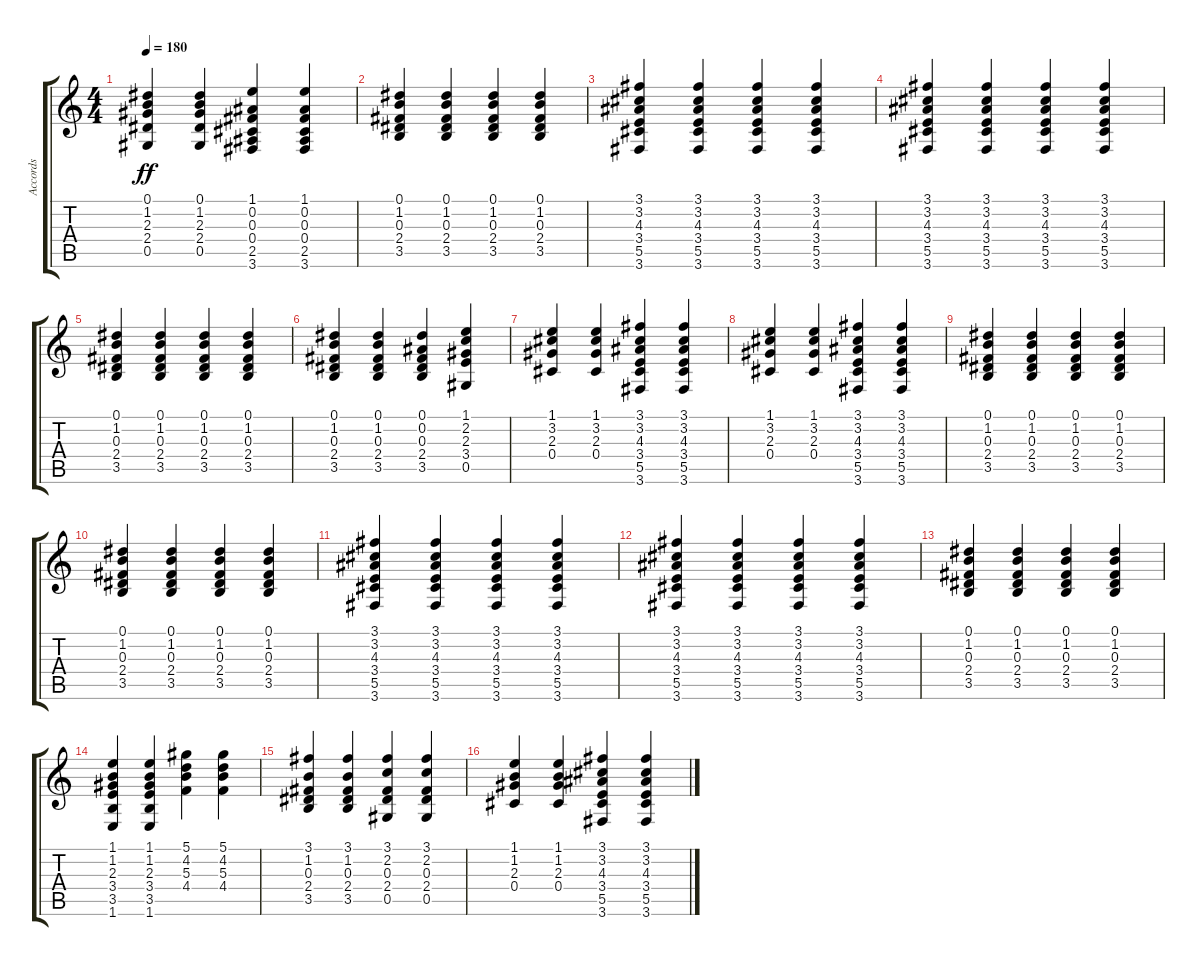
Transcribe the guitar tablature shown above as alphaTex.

\track ("Accords" "Accords") {instrument acousticguitarnylon}
\staff {score tabs}
\tuning (Eb4 Bb3 Gb3 Db3 Ab2 Eb2) {hide}
\ts (4 4)
\tempo 180
\clef g2
\ks c
(0.1 1.2 2.3 2.4 0.5).4{dy ff} (0.1 1.2 2.3 2.4 0.5).4 (1.1 0.2 0.3 0.4 2.5 3.6).4 (1.1 0.2 0.3 0.4 2.5 3.6).4 |
(0.1 1.2 0.3 2.4 3.5).4 (0.1 1.2 0.3 2.4 3.5).4 (0.1 1.2 0.3 2.4 3.5).4 (0.1 1.2 0.3 2.4 3.5).4 |
(3.1 3.2 4.3 3.4 5.5 3.6).4 (3.1 3.2 4.3 3.4 5.5 3.6).4 (3.1 3.2 4.3 3.4 5.5 3.6).4 (3.1 3.2 4.3 3.4 5.5 3.6).4 |
(3.1 3.2 4.3 3.4 5.5 3.6).4 (3.1 3.2 4.3 3.4 5.5 3.6).4 (3.1 3.2 4.3 3.4 5.5 3.6).4 (3.1 3.2 4.3 3.4 5.5 3.6).4 |
(0.1 1.2 0.3 2.4 3.5).4 (0.1 1.2 0.3 2.4 3.5).4 (0.1 1.2 0.3 2.4 3.5).4 (0.1 1.2 0.3 2.4 3.5).4 |
(0.1 1.2 0.3 2.4 3.5).4 (0.1 1.2 0.3 2.4 3.5).4 (0.1 0.2 0.3 2.4 3.5).4 (1.1 2.2 2.3 3.4 0.5).4 |
(1.1 3.2 2.3 0.4).4 (1.1 3.2 2.3 0.4).4 (3.1 3.2 4.3 3.4 5.5 3.6).4 (3.1 3.2 4.3 3.4 5.5 3.6).4 |
(1.1 3.2 2.3 0.4).4 (1.1 3.2 2.3 0.4).4 (3.1 3.2 4.3 3.4 5.5 3.6).4 (3.1 3.2 4.3 3.4 5.5 3.6).4 |
(0.1 1.2 0.3 2.4 3.5).4 (0.1 1.2 0.3 2.4 3.5).4 (0.1 1.2 0.3 2.4 3.5).4 (0.1 1.2 0.3 2.4 3.5).4 |
(0.1 1.2 0.3 2.4 3.5).4 (0.1 1.2 0.3 2.4 3.5).4 (0.1 1.2 0.3 2.4 3.5).4 (0.1 1.2 0.3 2.4 3.5).4 |
(3.1 3.2 4.3 3.4 5.5 3.6).4 (3.1 3.2 4.3 3.4 5.5 3.6).4 (3.1 3.2 4.3 3.4 5.5 3.6).4 (3.1 3.2 4.3 3.4 5.5 3.6).4 |
(3.1 3.2 4.3 3.4 5.5 3.6).4 (3.1 3.2 4.3 3.4 5.5 3.6).4 (3.1 3.2 4.3 3.4 5.5 3.6).4 (3.1 3.2 4.3 3.4 5.5 3.6).4 |
(0.1 1.2 0.3 2.4 3.5).4 (0.1 1.2 0.3 2.4 3.5).4 (0.1 1.2 0.3 2.4 3.5).4 (0.1 1.2 0.3 2.4 3.5).4 |
(1.1 1.2 2.3 3.4 3.5 1.6).4 (1.1 1.2 2.3 3.4 3.5 1.6).4 (5.1 4.2 5.3 4.4).4 (5.1 4.2 5.3 4.4).4 |
(3.1 1.2 0.3 2.4 3.5).4 (3.1 1.2 0.3 2.4 3.5).4 (3.1 2.2 0.3 2.4 0.5).4 (3.1 2.2 0.3 2.4 0.5).4 |
(1.1 1.2 2.3 0.4).4 (1.1 1.2 2.3 0.4).4 (3.1 3.2 4.3 3.4 5.5 3.6).4 (3.1 3.2 4.3 3.4 5.5 3.6).4
